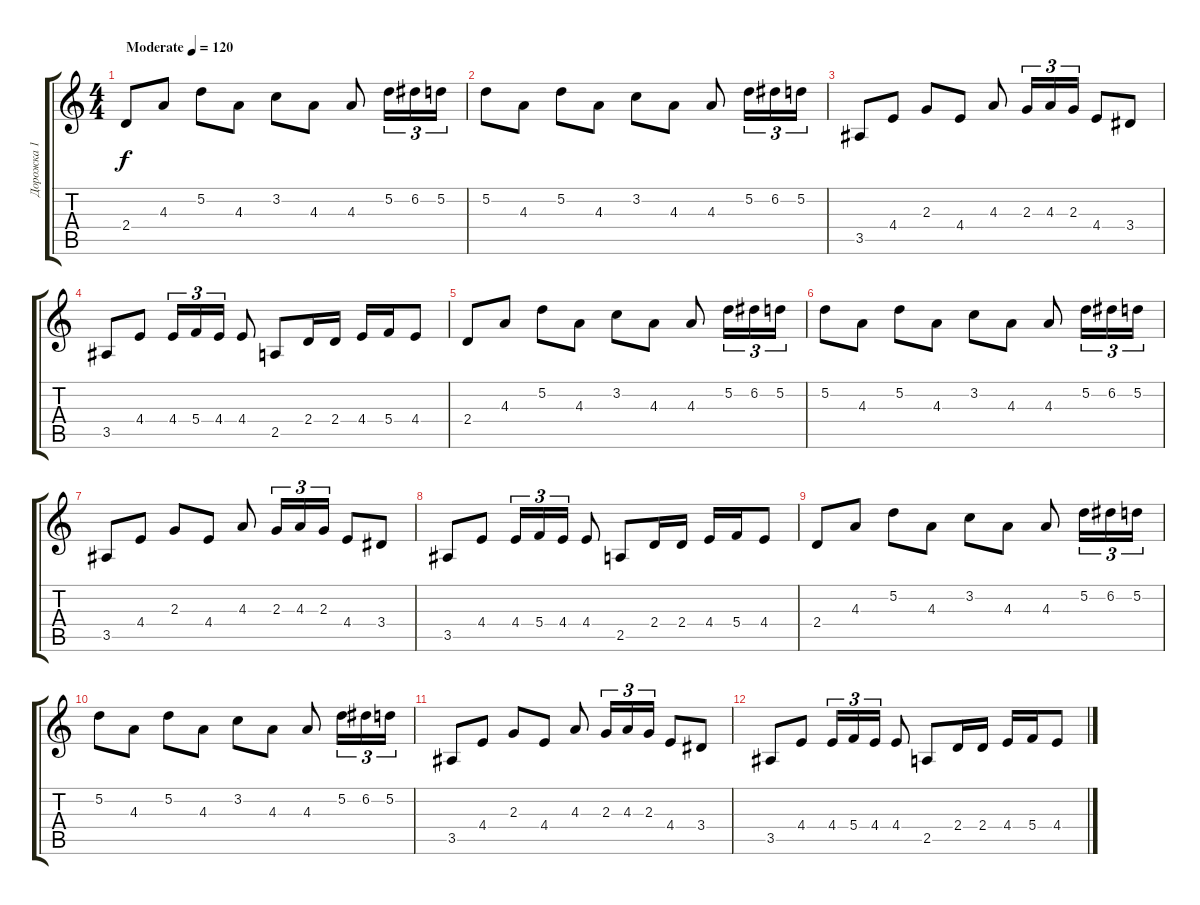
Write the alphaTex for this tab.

\track ("Дорожка 1" "Дорожка 1") {instrument distortionguitar}
\staff {score tabs}
\tuning (D4 A3 F3 C3 G2 D2) {hide}
\ts (4 4)
\tempo (120 "Moderate")
\clef g2
\ks c
2.4.8{dy f instrument distortionguitar} 4.3.8 5.2.8 4.3.8 3.2.8 4.3.8 4.3.8 5.2.16{tu (3 2)} 6.2.16{tu (3 2)} 5.2.16{tu (3 2)} |
5.2.8 4.3.8 5.2.8 4.3.8 3.2.8 4.3.8 4.3.8 5.2.16{tu (3 2)} 6.2.16{tu (3 2)} 5.2.16{tu (3 2)} |
3.5.8 4.4.8 2.3.8 4.4.8 4.3.8 2.3.16{tu (3 2)} 4.3.16{tu (3 2)} 2.3.16{tu (3 2)} 4.4.8 3.4.8 |
3.5.8 4.4.8 4.4.16{tu (3 2)} 5.4.16{tu (3 2)} 4.4.16{tu (3 2)} 4.4.8 2.5.8 2.4.16 2.4.16 4.4.16 5.4.16 4.4.8 |
2.4.8 4.3.8 5.2.8 4.3.8 3.2.8 4.3.8 4.3.8 5.2.16{tu (3 2)} 6.2.16{tu (3 2)} 5.2.16{tu (3 2)} |
5.2.8 4.3.8 5.2.8 4.3.8 3.2.8 4.3.8 4.3.8 5.2.16{tu (3 2)} 6.2.16{tu (3 2)} 5.2.16{tu (3 2)} |
3.5.8 4.4.8 2.3.8 4.4.8 4.3.8 2.3.16{tu (3 2)} 4.3.16{tu (3 2)} 2.3.16{tu (3 2)} 4.4.8 3.4.8 |
3.5.8 4.4.8 4.4.16{tu (3 2)} 5.4.16{tu (3 2)} 4.4.16{tu (3 2)} 4.4.8 2.5.8 2.4.16 2.4.16 4.4.16 5.4.16 4.4.8 |
2.4.8 4.3.8 5.2.8 4.3.8 3.2.8 4.3.8 4.3.8 5.2.16{tu (3 2)} 6.2.16{tu (3 2)} 5.2.16{tu (3 2)} |
5.2.8 4.3.8 5.2.8 4.3.8 3.2.8 4.3.8 4.3.8 5.2.16{tu (3 2)} 6.2.16{tu (3 2)} 5.2.16{tu (3 2)} |
3.5.8 4.4.8 2.3.8 4.4.8 4.3.8 2.3.16{tu (3 2)} 4.3.16{tu (3 2)} 2.3.16{tu (3 2)} 4.4.8 3.4.8 |
3.5.8 4.4.8 4.4.16{tu (3 2)} 5.4.16{tu (3 2)} 4.4.16{tu (3 2)} 4.4.8 2.5.8 2.4.16 2.4.16 4.4.16 5.4.16 4.4.8
